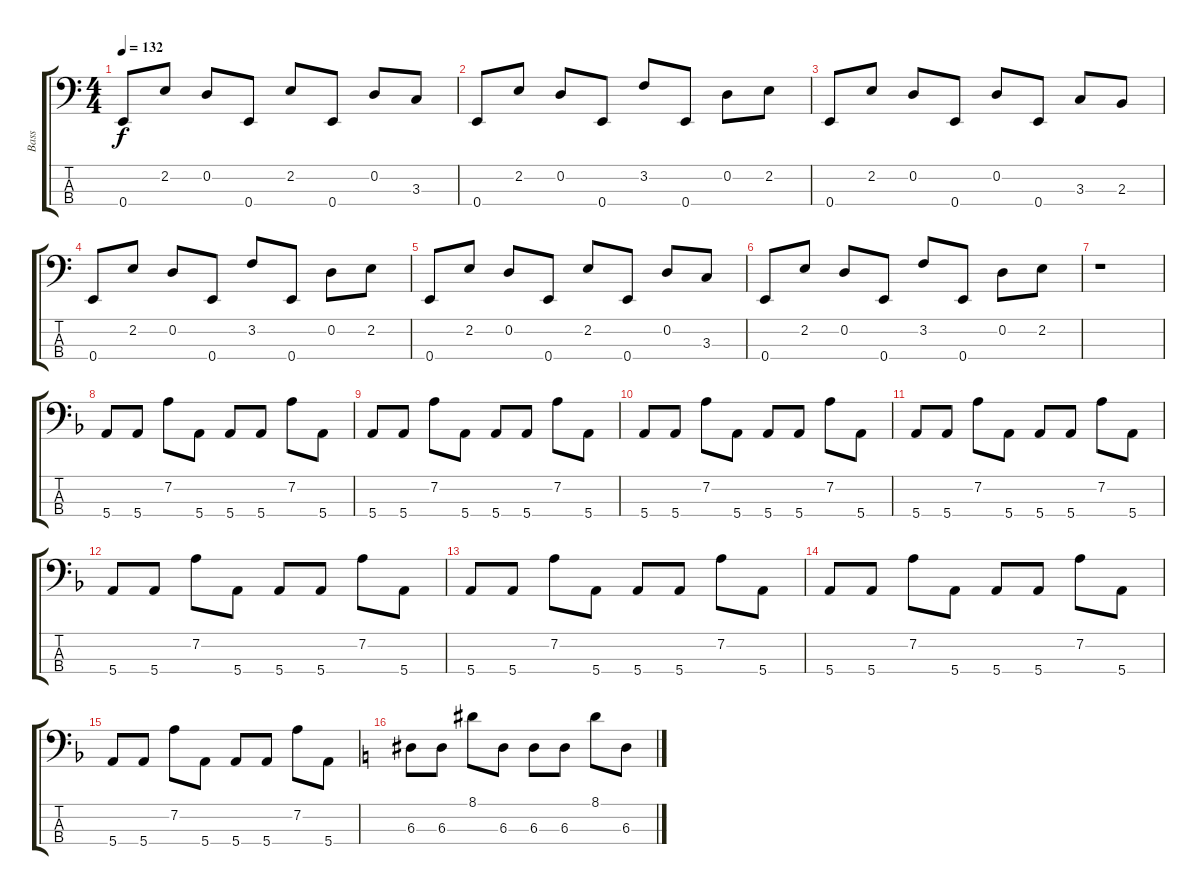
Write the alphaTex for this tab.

\track ("Bass " "Bass ") {instrument electricbassfinger}
\staff {score tabs}
\tuning (G2 D2 A1 E1) {hide}
\ts (4 4)
\tempo 132
\clef f4
\ks aminor
0.4.8{dy f} 2.2.8 0.2.8 0.4.8 2.2.8 0.4.8 0.2.8 3.3.8 |
0.4.8 2.2.8 0.2.8 0.4.8 3.2.8 0.4.8 0.2.8 2.2.8 |
0.4.8 2.2.8 0.2.8 0.4.8 0.2.8 0.4.8 3.3.8 2.3.8 |
0.4.8 2.2.8 0.2.8 0.4.8 3.2.8 0.4.8 0.2.8 2.2.8 |
0.4.8 2.2.8 0.2.8 0.4.8 2.2.8 0.4.8 0.2.8 3.3.8 |
0.4.8 2.2.8 0.2.8 0.4.8 3.2.8 0.4.8 0.2.8 2.2.8 |
r.1 |
\ks dminor
5.4.8 5.4.8 7.2.8 5.4.8 5.4.8 5.4.8 7.2.8 5.4.8 |
5.4.8 5.4.8 7.2.8 5.4.8 5.4.8 5.4.8 7.2.8 5.4.8 |
5.4.8 5.4.8 7.2.8 5.4.8 5.4.8 5.4.8 7.2.8 5.4.8 |
5.4.8 5.4.8 7.2.8 5.4.8 5.4.8 5.4.8 7.2.8 5.4.8 |
5.4.8 5.4.8 7.2.8 5.4.8 5.4.8 5.4.8 7.2.8 5.4.8 |
5.4.8 5.4.8 7.2.8 5.4.8 5.4.8 5.4.8 7.2.8 5.4.8 |
5.4.8 5.4.8 7.2.8 5.4.8 5.4.8 5.4.8 7.2.8 5.4.8 |
5.4.8 5.4.8 7.2.8 5.4.8 5.4.8 5.4.8 7.2.8 5.4.8 |
\ks aminor
6.3.8 6.3.8 8.1.8 6.3.8 6.3.8 6.3.8 8.1.8 6.3.8
